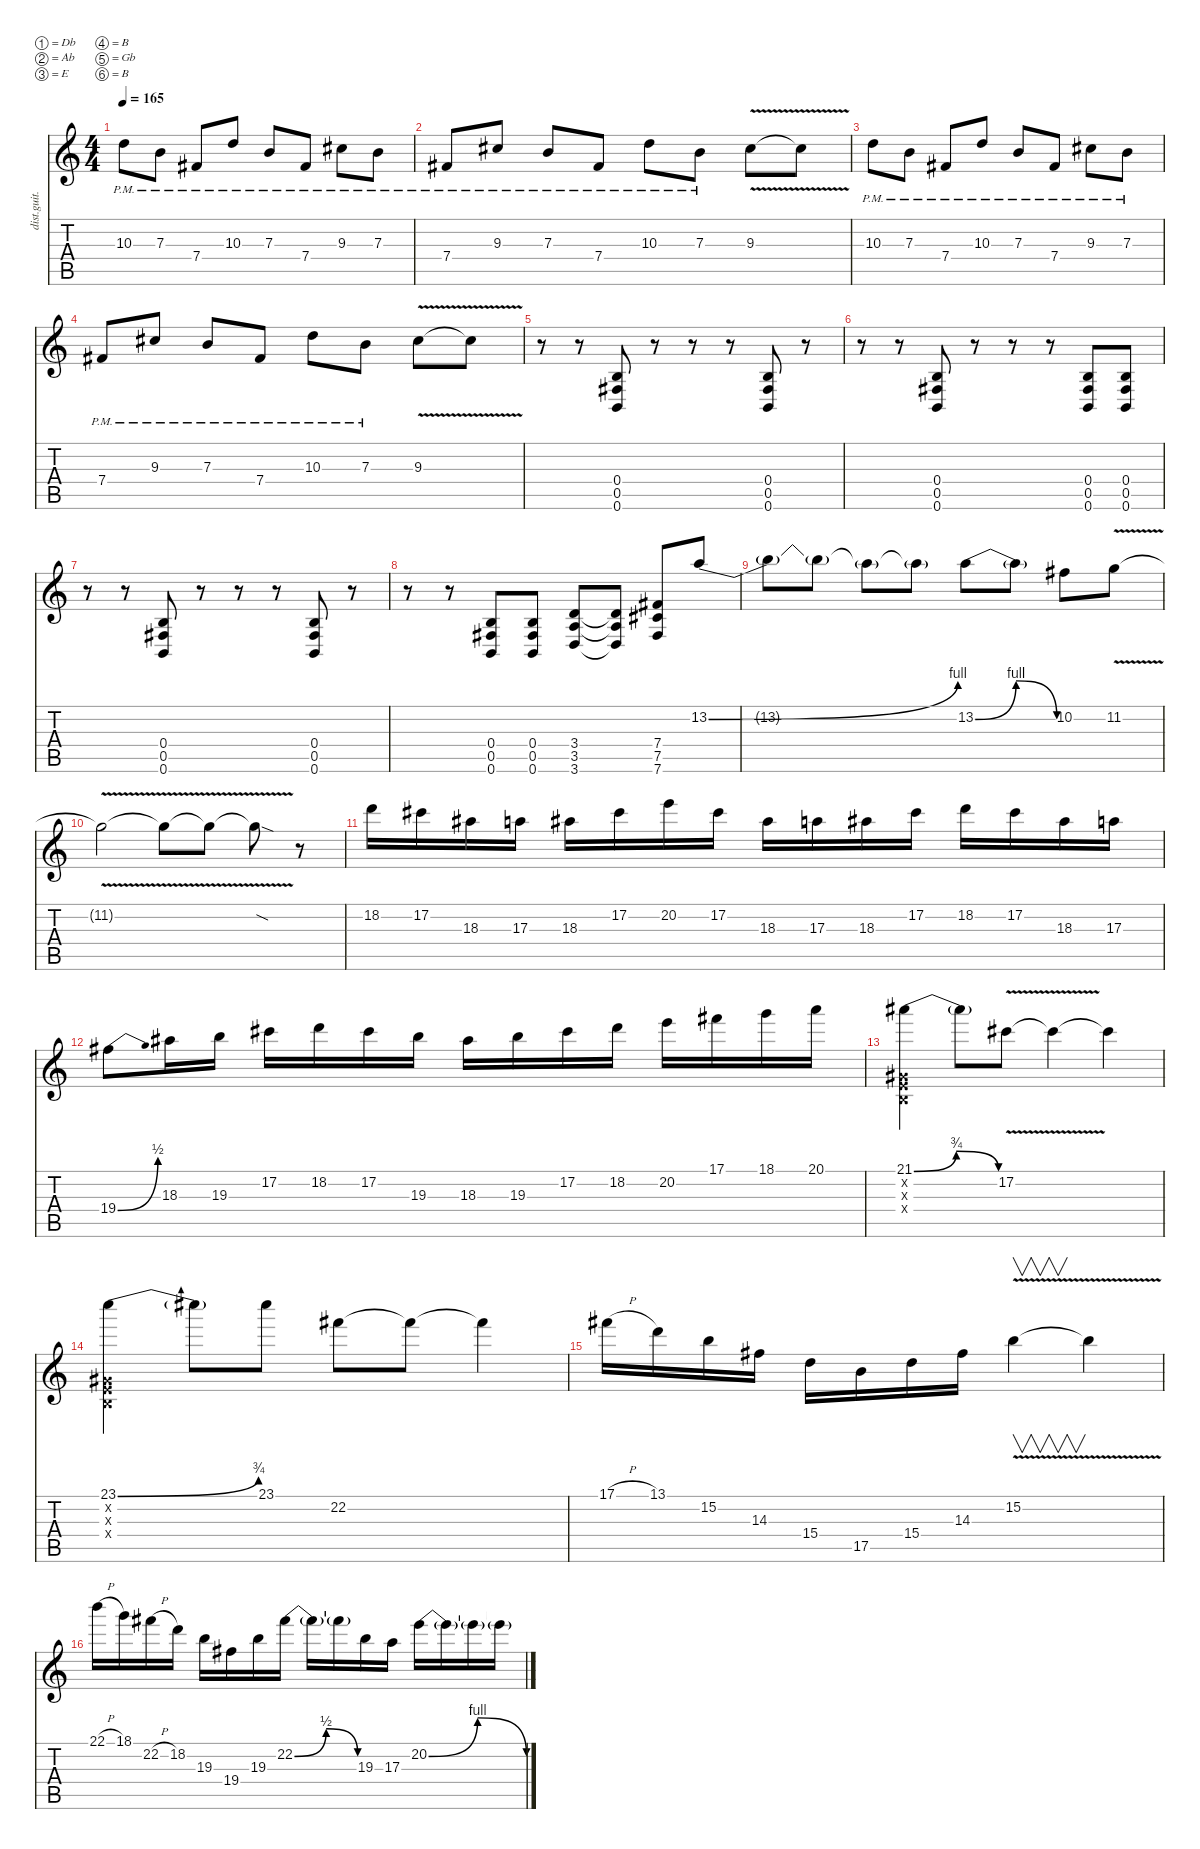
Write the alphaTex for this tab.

\defaultSystemsLayout 4
\hideDynamics
\bracketExtendMode nobrackets
\otherSystemsTrackNameOrientation horizontal
\track ("Distortion Guitar" "dist.guit.") {instrument distortionguitar}
\staff {score tabs}
\tuning (Db4 Ab3 E3 B2 Gb2 B1)
\ts (4 4)
\tempo 165
\clef g2
\ks c
10.3{pm}.8{dy mf beam Down} 7.3{pm}.8{beam Down} 7.4{pm acc #}.8{beam Up} 10.3{pm}.8{beam Up} 7.3{pm}.8{beam Up} 7.4{pm acc #}.8{beam Up} 9.3{pm acc #}.8{beam Down} 7.3{pm}.8{beam Down} |
7.4{pm acc #}.8{beam Up} 9.3{pm acc #}.8{beam Up} 7.3{pm}.8{beam Up} 7.4{pm acc #}.8{beam Up} 10.3{pm}.8{beam Down} 7.3{pm}.8{beam Down} 9.3{v acc #}.8{beam Down} 9.3{t acc #}.8{beam Down} |
10.3{pm}.8{beam Down} 7.3{pm}.8{beam Down} 7.4{pm acc #}.8{beam Up} 10.3{pm}.8{beam Up} 7.3{pm}.8{beam Up} 7.4{pm acc #}.8{beam Up} 9.3{pm acc #}.8{beam Down} 7.3{pm}.8{beam Down} |
7.4{pm acc #}.8{beam Up} 9.3{pm acc #}.8{beam Up} 7.3{pm}.8{beam Up} 7.4{pm acc #}.8{beam Up} 10.3{pm}.8{beam Down} 7.3{pm}.8{beam Down} 9.3{v acc #}.8{beam Down} 9.3{t acc #}.8{beam Down} |
r.8{beam Down} r.8{beam Down} (0.6 0.5{acc #} 0.4).8{beam Up} r.8{beam Up} r.8{beam Up} r.8{beam Up} (0.6 0.4 0.5{acc #}).8{beam Up} r.8{beam Up} |
r.8{beam Down} r.8{beam Down} (0.6 0.5{acc #} 0.4).8{beam Up} r.8{beam Up} r.8{beam Up} r.8{beam Up} (0.6 0.4 0.5{acc #}).8{beam Up} (0.6 0.5{acc #} 0.4).8{beam Up} |
r.8{beam Down} r.8{beam Down} (0.6 0.4 0.5{acc #}).8{beam Up} r.8{beam Up} r.8{beam Up} r.8{beam Up} (0.6 0.5{acc #} 0.4).8{beam Up} r.8{beam Up} |
r.8{beam Down} r.8{beam Down} (0.6 0.4 0.5{acc #}).8{beam Up} (0.6 0.5{acc #} 0.4).8{beam Up} (3.6 3.5 3.4).8{beam Up} (3.6{t} 3.5{t} 3.4{t}).8{beam Up} (7.6{acc #} 7.5{acc #} 7.4{acc #}).8{beam Up} 13.2{be (bend 0 0 15 4)}.8{beam Up} |
13.2{t}.8{beam Down} 13.2{t}.8{beam Down} 13.2{t}.8{beam Down} 13.2{t}.8{beam Down} 13.2{be (bendrelease 0 0 10.2 4 20.4 4 30 0)}.8{beam Down} 13.2{t}.8{beam Down} 10.2{acc #}.8{beam Down} 11.2{v}.8{beam Down} |
11.2{v t}.2{beam Down} 11.2{v t}.8{beam Down} 11.2{v t}.8{beam Down} 11.2{v sod t}.8{beam Down} r.8{beam Down} |
18.2.16{beam Down} 17.2{acc #}.16{beam Down} 18.3{acc #}.16{beam Down} 17.3.16{beam Down} 18.3{acc #}.16{beam Down} 17.2{acc #}.16{beam Down} 20.2.16{beam Down} 17.2{acc #}.16{beam Down} 18.3{acc #}.16{beam Down} 17.3.16{beam Down} 18.3{acc #}.16{beam Down} 17.2{acc #}.16{beam Down} 18.2.16{beam Down} 17.2{acc #}.16{beam Down} 18.3{acc #}.16{beam Down} 17.3.16{beam Down} |
19.4{be (bend 0 0 14.399999999999999 2) acc #}.8{beam Down} 18.3{acc #}.16{beam Down} 19.3.16{beam Down} 17.2{acc #}.16{beam Down} 18.2.16{beam Down} 17.2{acc #}.16{beam Down} 19.3.16{beam Down} 18.3{acc #}.16{beam Down} 19.3.16{beam Down} 17.2{acc #}.16{beam Down} 18.2.16{beam Down} 20.2.16{beam Down} 17.1{acc #}.16{beam Down} 18.1.16{beam Down} 20.1.16{beam Down} |
(21.1{be (bendrelease 0 0 9.6 3 20.4 3 30 0) acc #} 0.2{x acc #} 0.3{x} 0.4{x}).4{beam Down} 21.1{t acc #}.8{beam Down} 17.2{v acc #}.8{beam Down} 17.2{t acc #}.4{beam Down} 17.2{t acc #}.4{beam Down} |
(23.1{be (bend 0 0 15 3)} 0.2{x acc #} 0.3{x} 0.4{x}).4{beam Down} 23.1{t}.8{beam Down} 23.1.8{beam Down} 22.2{acc #}.8{beam Down} 22.2{t acc #}.8{beam Down} 22.2{t acc #}.4{beam Down} |
17.1{h acc #}.16{beam Down} 13.1.16{beam Down} 15.2.16{beam Down} 14.3{acc #}.16{beam Down} 15.4.16{beam Down} 17.5.16{beam Down} 15.4.16{beam Down} 14.3{acc #}.16{beam Down} 15.2{v}.4{v beam Down} 15.2{t}.4{beam Down} |
22.1{h}.16{beam Down} 18.1.16{beam Down} 22.2{h acc #}.16{beam Down} 18.2.16{beam Down} 19.3.16{beam Down} 19.4{acc #}.16{beam Down} 19.3.16{beam Down} 22.2{be (bendrelease 0 0 9.6 2 20.4 2 30 0) acc #}.16{beam Down} 22.2{t acc #}.16{beam Down} 22.2{t acc #}.16{beam Down} 19.3.16{beam Down} 17.3.16{beam Down} 20.2{be (bendrelease 0 0 10.2 4 20.4 4 30 0)}.16{beam Down} 20.2{t}.16{beam Down} 20.2{t}.16{beam Down} 20.2{t}.16{beam Down}
